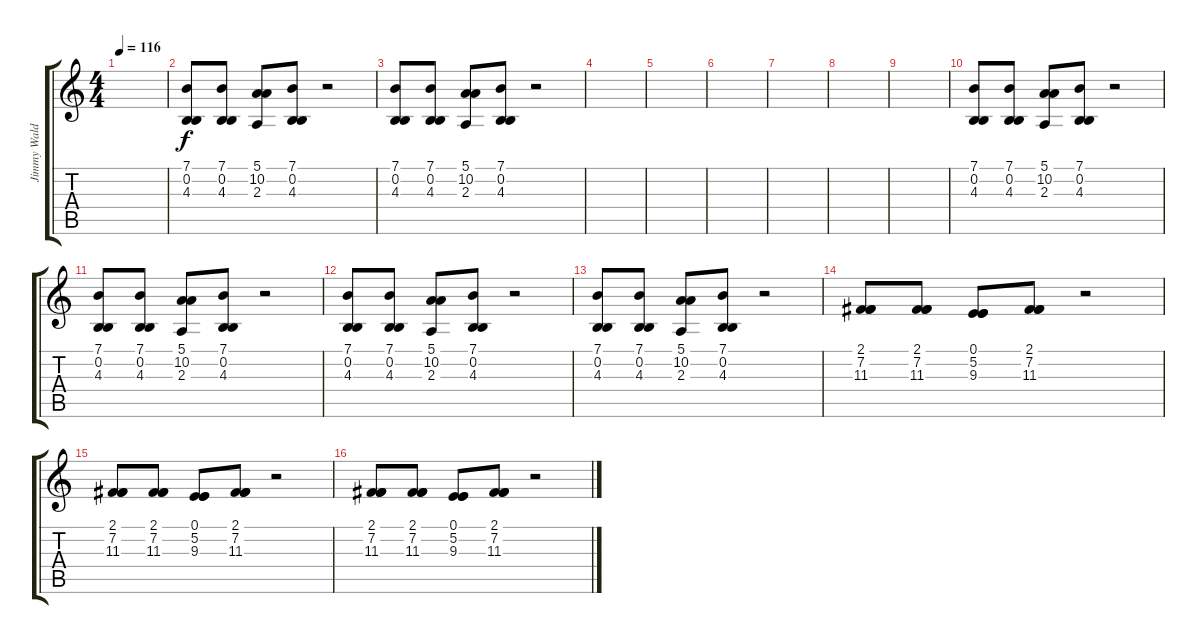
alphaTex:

\track ("Jimmy Waldo" "Jimmy Wald") {instrument acousticgrandpiano}
\staff {score tabs}
\tuning (E4 B3 G3 D3 A2 E2) {hide}
\ts (4 4)
\tempo 116
\clef g2
\ks c
|
(7.1 0.2 4.3).8{instrument altosax} (7.1 0.2 4.3).8 (5.1 10.2 2.3).8 (7.1 0.2 4.3).8 r.2 |
(7.1 0.2 4.3).8 (7.1 0.2 4.3).8 (5.1 10.2 2.3).8 (7.1 0.2 4.3).8 r.2 |
|
|
|
|
|
|
(7.1 0.2 4.3).8 (7.1 0.2 4.3).8 (5.1 10.2 2.3).8 (7.1 0.2 4.3).8 r.2 |
(7.1 0.2 4.3).8 (7.1 0.2 4.3).8 (5.1 10.2 2.3).8 (7.1 0.2 4.3).8 r.2 |
(7.1 0.2 4.3).8 (7.1 0.2 4.3).8 (5.1 10.2 2.3).8 (7.1 0.2 4.3).8 r.2 |
(7.1 0.2 4.3).8 (7.1 0.2 4.3).8 (5.1 10.2 2.3).8 (7.1 0.2 4.3).8 r.2 |
(2.1 7.2 11.3).8{instrument baritonesax} (2.1 7.2 11.3).8 (0.1 5.2 9.3).8 (2.1 7.2 11.3).8 r.2 |
(2.1 7.2 11.3).8 (2.1 7.2 11.3).8 (0.1 5.2 9.3).8 (2.1 7.2 11.3).8 r.2 |
(2.1 7.2 11.3).8 (2.1 7.2 11.3).8 (0.1 5.2 9.3).8 (2.1 7.2 11.3).8 r.2
